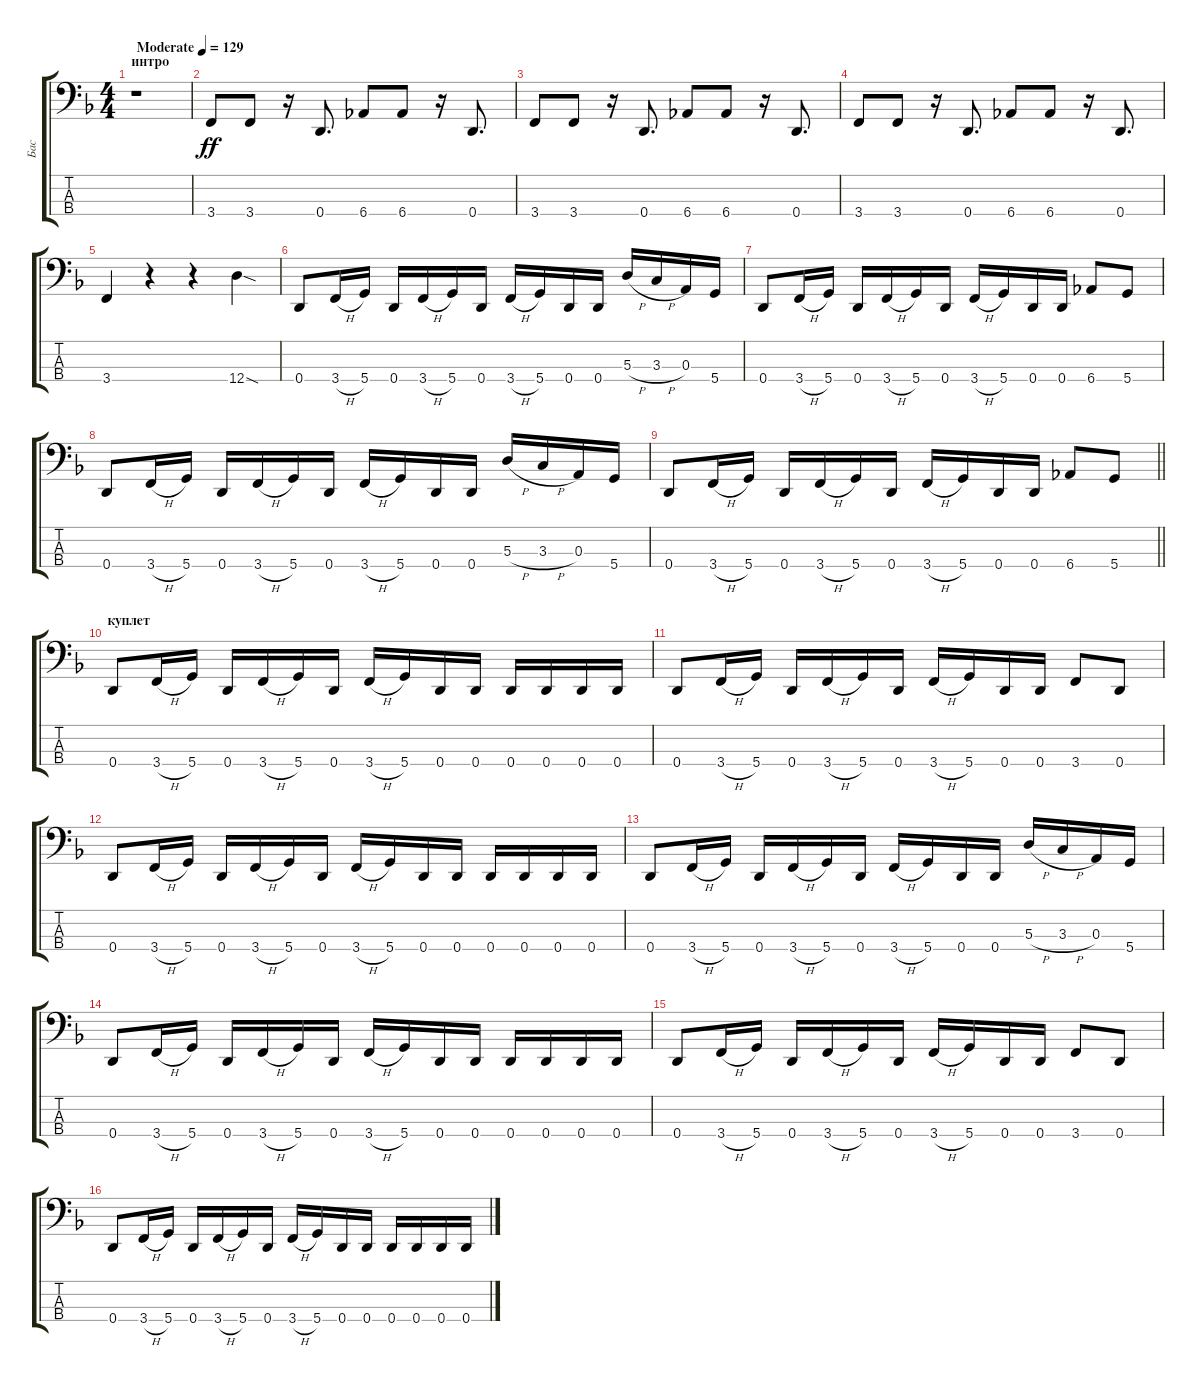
\track ("Бас" "Бас") {instrument electricbassfinger}
\staff {score tabs}
\tuning (G2 D2 A1 D1) {hide}
\ts (4 4)
\section ("" "интро")
\tempo (129 "Moderate")
\clef f4
\ks dminor
r.1{dy ff instrument electricbassfinger} |
3.4.8 3.4.8 r.16 0.4.8{d} 6.4.8 6.4.8 r.16 0.4.8{d} |
3.4.8 3.4.8 r.16 0.4.8{d} 6.4.8 6.4.8 r.16 0.4.8{d} |
3.4.8 3.4.8 r.16 0.4.8{d} 6.4.8 6.4.8 r.16 0.4.8{d} |
3.4.4 r.4 r.4 12.4{sod}.4 |
0.4.8 3.4{h}.16 5.4.16 0.4.16 3.4{h}.16 5.4.16 0.4.16 3.4{h}.16 5.4.16 0.4.16 0.4.16 5.3{h}.16 3.3{h}.16 0.3.16 5.4.16 |
0.4.8 3.4{h}.16 5.4.16 0.4.16 3.4{h}.16 5.4.16 0.4.16 3.4{h}.16 5.4.16 0.4.16 0.4.16 6.4.8 5.4.8 |
0.4.8 3.4{h}.16 5.4.16 0.4.16 3.4{h}.16 5.4.16 0.4.16 3.4{h}.16 5.4.16 0.4.16 0.4.16 5.3{h}.16 3.3{h}.16 0.3.16 5.4.16 |
\barLineRight lightlight
0.4.8 3.4{h}.16 5.4.16 0.4.16 3.4{h}.16 5.4.16 0.4.16 3.4{h}.16 5.4.16 0.4.16 0.4.16 6.4.8 5.4.8 |
\section ("" "куплет")
0.4.8 3.4{h}.16 5.4.16 0.4.16 3.4{h}.16 5.4.16 0.4.16 3.4{h}.16 5.4.16 0.4.16 0.4.16 0.4.16 0.4.16 0.4.16 0.4.16 |
0.4.8 3.4{h}.16 5.4.16 0.4.16 3.4{h}.16 5.4.16 0.4.16 3.4{h}.16 5.4.16 0.4.16 0.4.16 3.4.8 0.4.8 |
0.4.8 3.4{h}.16 5.4.16 0.4.16 3.4{h}.16 5.4.16 0.4.16 3.4{h}.16 5.4.16 0.4.16 0.4.16 0.4.16 0.4.16 0.4.16 0.4.16 |
0.4.8 3.4{h}.16 5.4.16 0.4.16 3.4{h}.16 5.4.16 0.4.16 3.4{h}.16 5.4.16 0.4.16 0.4.16 5.3{h}.16 3.3{h}.16 0.3.16 5.4.16 |
0.4.8 3.4{h}.16 5.4.16 0.4.16 3.4{h}.16 5.4.16 0.4.16 3.4{h}.16 5.4.16 0.4.16 0.4.16 0.4.16 0.4.16 0.4.16 0.4.16 |
0.4.8 3.4{h}.16 5.4.16 0.4.16 3.4{h}.16 5.4.16 0.4.16 3.4{h}.16 5.4.16 0.4.16 0.4.16 3.4.8 0.4.8 |
0.4.8 3.4{h}.16 5.4.16 0.4.16 3.4{h}.16 5.4.16 0.4.16 3.4{h}.16 5.4.16 0.4.16 0.4.16 0.4.16 0.4.16 0.4.16 0.4.16
